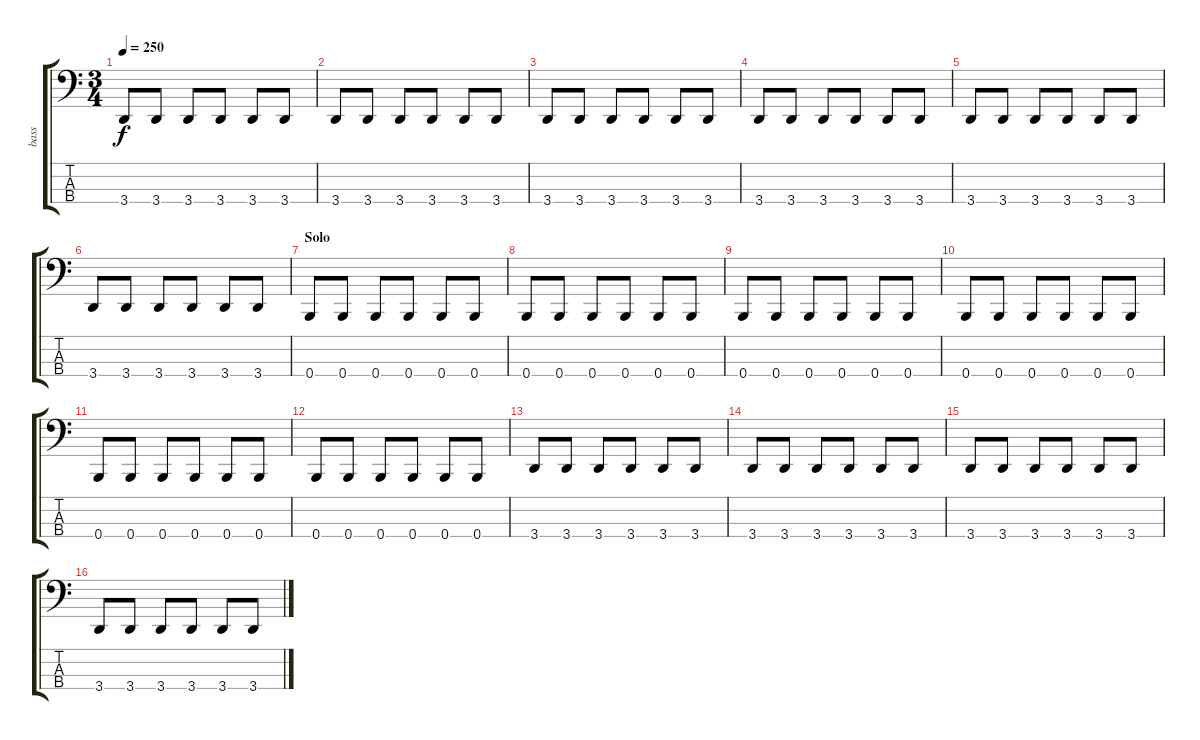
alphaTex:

\track ("bass" "bass") {instrument electricbassfinger}
\staff {score tabs}
\tuning (D2 A1 E1 B0) {hide}
\ts (3 4)
\tempo 250
\clef f4
\ks c
3.4.8{dy f} 3.4.8 3.4.8 3.4.8 3.4.8 3.4.8 |
3.4.8 3.4.8 3.4.8 3.4.8 3.4.8 3.4.8 |
3.4.8 3.4.8 3.4.8 3.4.8 3.4.8 3.4.8 |
3.4.8 3.4.8 3.4.8 3.4.8 3.4.8 3.4.8 |
3.4.8 3.4.8 3.4.8 3.4.8 3.4.8 3.4.8 |
3.4.8 3.4.8 3.4.8 3.4.8 3.4.8 3.4.8 |
\section ("" "Solo")
0.4.8 0.4.8 0.4.8 0.4.8 0.4.8 0.4.8 |
0.4.8 0.4.8 0.4.8 0.4.8 0.4.8 0.4.8 |
0.4.8 0.4.8 0.4.8 0.4.8 0.4.8 0.4.8 |
0.4.8 0.4.8 0.4.8 0.4.8 0.4.8 0.4.8 |
0.4.8 0.4.8 0.4.8 0.4.8 0.4.8 0.4.8 |
0.4.8 0.4.8 0.4.8 0.4.8 0.4.8 0.4.8 |
3.4.8 3.4.8 3.4.8 3.4.8 3.4.8 3.4.8 |
3.4.8 3.4.8 3.4.8 3.4.8 3.4.8 3.4.8 |
3.4.8 3.4.8 3.4.8 3.4.8 3.4.8 3.4.8 |
3.4.8 3.4.8 3.4.8 3.4.8 3.4.8 3.4.8
